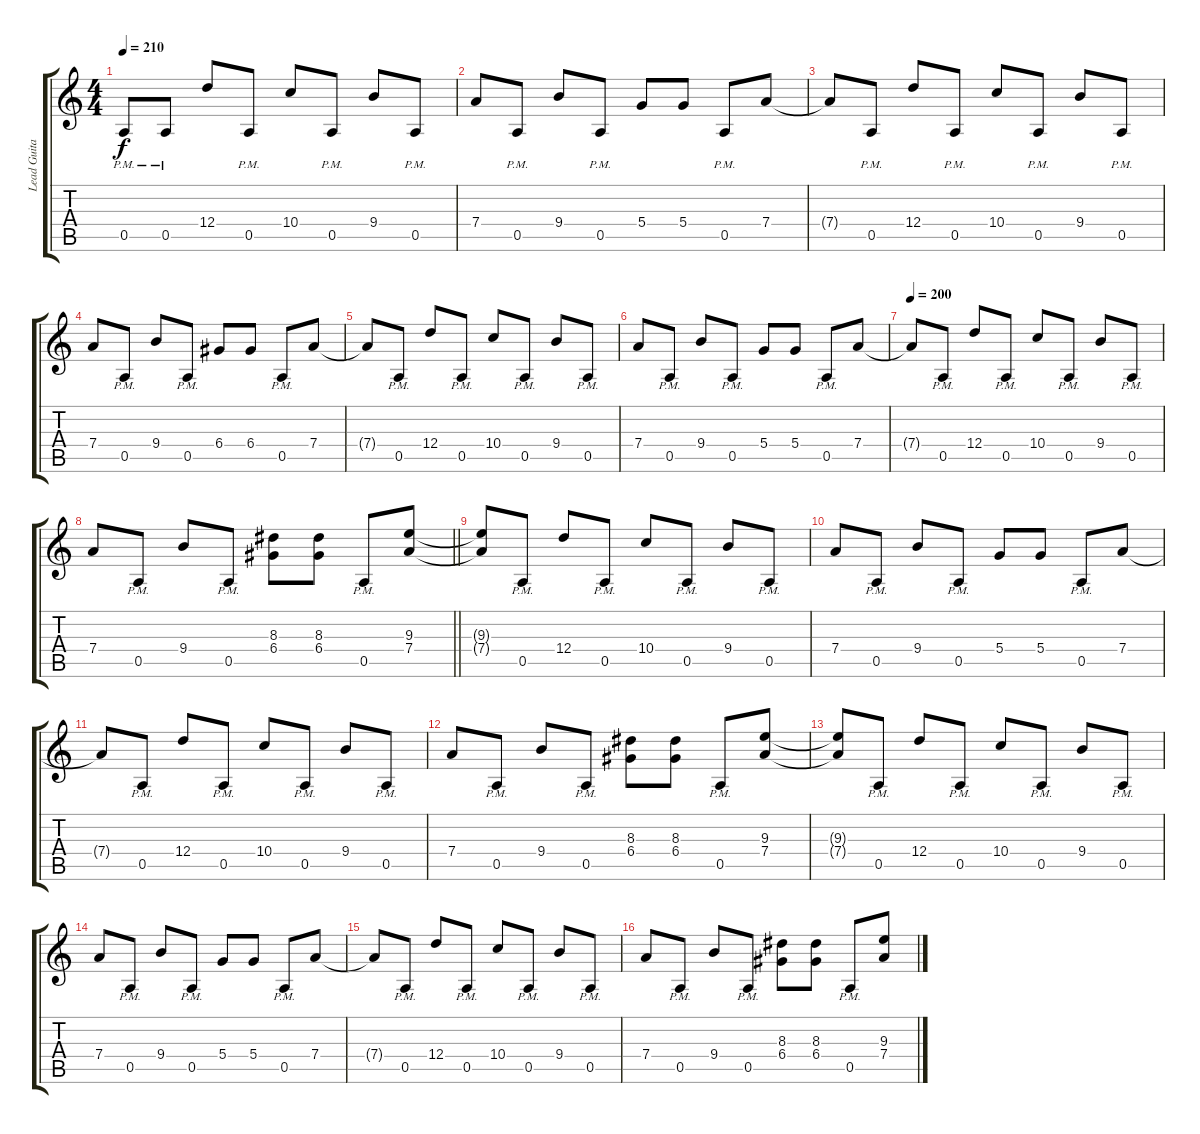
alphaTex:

\track ("Lead Guitar" "Lead Guita") {instrument distortionguitar}
\staff {score tabs}
\tuning (E4 B3 G3 D3 A2 E2) {hide}
\ts (4 4)
\section ("" "")
\tempo 210
\clef g2
\ks c
0.5{pm}.8{dy f instrument distortionguitar} 0.5{pm}.8 12.4.8 0.5{pm}.8 10.4.8 0.5{pm}.8 9.4.8 0.5{pm}.8 |
7.4.8 0.5{pm}.8 9.4.8 0.5{pm}.8 5.4.8 5.4.8 0.5{pm}.8 7.4.8 |
7.4{t}.8 0.5{pm}.8 12.4.8 0.5{pm}.8 10.4.8 0.5{pm}.8 9.4.8 0.5{pm}.8 |
7.4.8 0.5{pm}.8 9.4.8 0.5{pm}.8 6.4.8 6.4.8 0.5{pm}.8 7.4.8 |
7.4{t}.8 0.5{pm}.8 12.4.8 0.5{pm}.8 10.4.8 0.5{pm}.8 9.4.8 0.5{pm}.8 |
7.4.8 0.5{pm}.8 9.4.8 0.5{pm}.8 5.4.8 5.4.8 0.5{pm}.8 7.4.8 |
\tempo 200
7.4{t}.8 0.5{pm}.8 12.4.8 0.5{pm}.8 10.4.8 0.5{pm}.8 9.4.8 0.5{pm}.8 |
\barLineRight lightlight
7.4.8 0.5{pm}.8 9.4.8 0.5{pm}.8 (8.3 6.4).8 (8.3 6.4).8 0.5{pm}.8 (9.3 7.4).8 |
\section ("" "")
(9.3{t} 7.4{t}).8 0.5{pm}.8 12.4.8 0.5{pm}.8 10.4.8 0.5{pm}.8 9.4.8 0.5{pm}.8 |
7.4.8 0.5{pm}.8 9.4.8 0.5{pm}.8 5.4.8 5.4.8 0.5{pm}.8 7.4.8 |
7.4{t}.8 0.5{pm}.8 12.4.8 0.5{pm}.8 10.4.8 0.5{pm}.8 9.4.8 0.5{pm}.8 |
7.4.8 0.5{pm}.8 9.4.8 0.5{pm}.8 (8.3 6.4).8 (8.3 6.4).8 0.5{pm}.8 (9.3 7.4).8 |
(9.3{t} 7.4{t}).8 0.5{pm}.8 12.4.8 0.5{pm}.8 10.4.8 0.5{pm}.8 9.4.8 0.5{pm}.8 |
7.4.8 0.5{pm}.8 9.4.8 0.5{pm}.8 5.4.8 5.4.8 0.5{pm}.8 7.4.8 |
7.4{t}.8 0.5{pm}.8 12.4.8 0.5{pm}.8 10.4.8 0.5{pm}.8 9.4.8 0.5{pm}.8 |
7.4.8 0.5{pm}.8 9.4.8 0.5{pm}.8 (8.3 6.4).8 (8.3 6.4).8 0.5{pm}.8 (9.3 7.4).8
